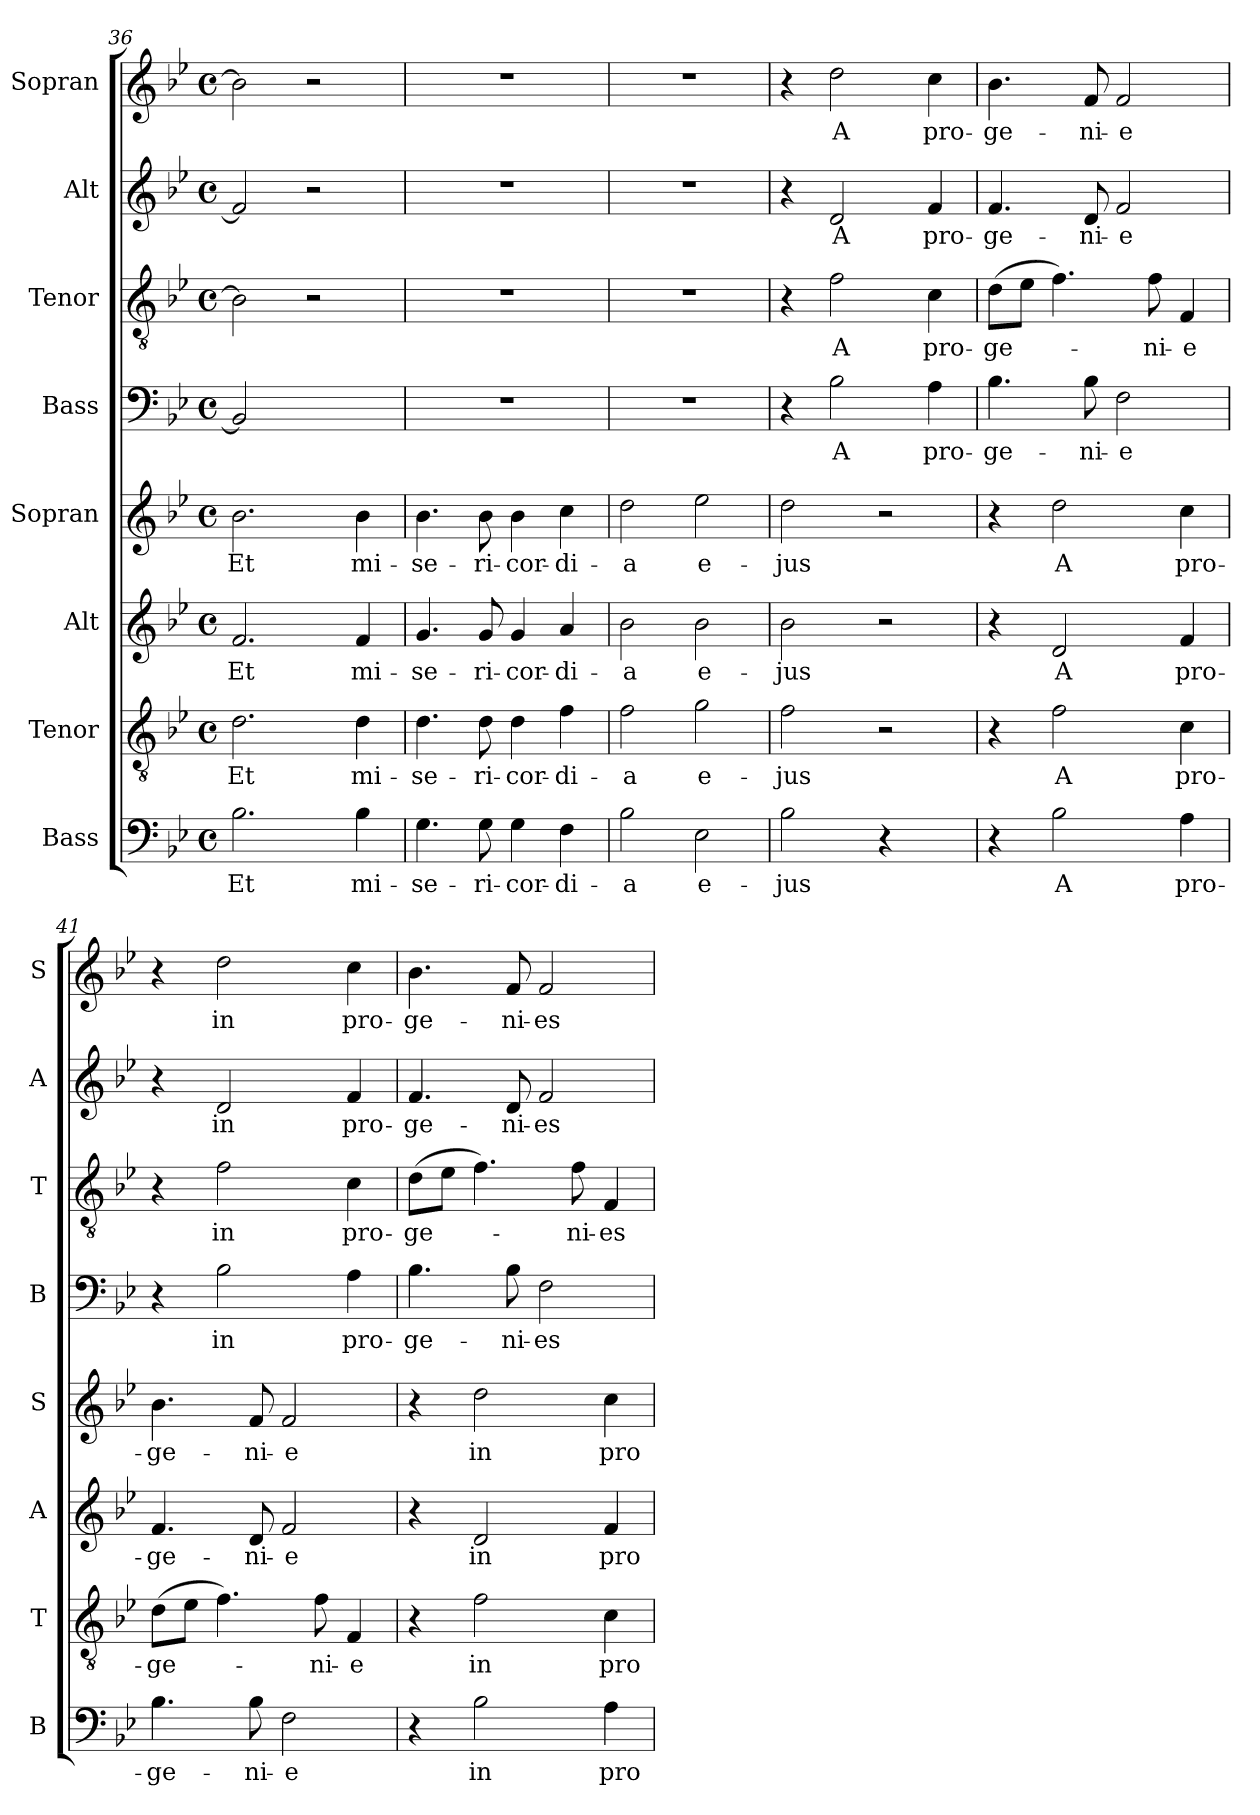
**kern	**text	**kern	**text	**kern	**text	**kern	**text	**kern	**text	**kern	**text	**kern	**text	**kern	**text
*part8	*part8	*part7	*part7	*part6	*part6	*part5	*part5	*part4	*part4	*part3	*part3	*part2	*part2	*part1	*part1
*staff8	*staff8	*staff7	*staff7	*staff6	*staff6	*staff5	*staff5	*staff4	*staff4	*staff3	*staff3	*staff2	*staff2	*staff1	*staff1
*I"Bass	*	*I"Tenor	*	*I"Alt	*	*I"Sopran	*	*I"Bass	*	*I"Tenor	*	*I"Alt	*	*I"Sopran	*
*I'B	*	*I'T	*	*I'A	*	*I'S	*	*I'B	*	*I'T	*	*I'A	*	*I'S	*
*clefF4	*	*clefGv2	*	*clefG2	*	*clefG2	*	*clefF4	*	*clefGv2	*	*clefG2	*	*clefG2	*
*k[b-e-]	*	*k[b-e-]	*	*k[b-e-]	*	*k[b-e-]	*	*k[b-e-]	*	*k[b-e-]	*	*k[b-e-]	*	*k[b-e-]	*
*B-:	*	*B-:	*	*B-:	*	*B-:	*	*B-:	*	*B-:	*	*B-:	*	*B-:	*
*M4/4	*	*M4/4	*	*M4/4	*	*M4/4	*	*M4/4	*	*M4/4	*	*M4/4	*	*M4/4	*
*met(c)	*	*met(c)	*	*met(c)	*	*met(c)	*	*met(c)	*	*met(c)	*	*met(c)	*	*met(c)	*
=36	=36	=36	=36	=36	=36	=36	=36	=36	=36	=36	=36	=36	=36	=36	=36
2.B-\	Et	2.d\	Et	2.f/	Et	2.b-\	Et	2BB-/]	.	2B-\]	.	2f/]	.	2b-\]	.
.	.	.	.	.	.	.	.	2ryy	.	2r	.	2r	.	2r	.
4B-\	mi-	4d\	mi-	4f/	mi-	4b-\	mi-	.	.	.	.	.	.	.	.
=37	=37	=37	=37	=37	=37	=37	=37	=37	=37	=37	=37	=37	=37	=37	=37
4.G\	-se-	4.d\	-se-	4.g/	-se-	4.b-\	-se-	1r	.	1r	.	1r	.	1r	.
8G\	-ri-	8d\	-ri-	8g/	-ri-	8b-\	-ri-	.	.	.	.	.	.	.	.
4G\	-cor-	4d\	-cor-	4g/	-cor-	4b-\	-cor-	.	.	.	.	.	.	.	.
4F\	-di-	4f\	-di-	4a/	-di-	4cc\	-di-	.	.	.	.	.	.	.	.
=38	=38	=38	=38	=38	=38	=38	=38	=38	=38	=38	=38	=38	=38	=38	=38
2B-\	-a	2f\	-a	2b-\	-a	2dd\	-a	1r	.	1r	.	1r	.	1r	.
2E-\	e-	2g\	e-	2b-\	e-	2ee-\	e-	.	.	.	.	.	.	.	.
=39	=39	=39	=39	=39	=39	=39	=39	=39	=39	=39	=39	=39	=39	=39	=39
2B-\	-jus	2f\	-jus	2b-\	-jus	2dd\	-jus	4r	.	4r	.	4r	.	4r	.
.	.	.	.	.	.	.	.	2B-\	A	2f\	A	2d/	A	2dd\	A
4r	.	2r	.	2r	.	2r	.	.	.	.	.	.	.	.	.
4ryy	.	.	.	.	.	.	.	4A\	pro-	4c\	pro-	4f/	pro-	4cc\	pro-
!!LO:LB:g=z
=40	=40	=40	=40	=40	=40	=40	=40	=40	=40	=40	=40	=40	=40	=40	=40
4r	.	4r	.	4r	.	4r	.	4.B-\	-ge-	(8d\L	-ge-	4.f/	-ge-	4.b-\	-ge-
.	.	.	.	.	.	.	.	.	.	8e-\J	.	.	.	.	.
2B-\	A	2f\	A	2d/	A	2dd\	A	.	.	4.f\)	.	.	.	.	.
.	.	.	.	.	.	.	.	8B-\	-ni-	.	.	8d/	-ni-	8f/	-ni-
.	.	.	.	.	.	.	.	2F\	-e	.	.	2f/	-e	2f/	-e
.	.	.	.	.	.	.	.	.	.	8f\	-ni-	.	.	.	.
4A\	pro-	4c\	pro-	4f/	pro-	4cc\	pro-	.	.	4F/	-e	.	.	.	.
=41	=41	=41	=41	=41	=41	=41	=41	=41	=41	=41	=41	=41	=41	=41	=41
4.B-\	-ge-	(8d\L	-ge-	4.f/	-ge-	4.b-\	-ge-	4r	.	4r	.	4r	.	4r	.
.	.	8e-\J	.	.	.	.	.	.	.	.	.	.	.	.	.
.	.	4.f\)	.	.	.	.	.	2B-\	in	2f\	in	2d/	in	2dd\	in
8B-\	-ni-	.	.	8d/	-ni-	8f/	-ni-	.	.	.	.	.	.	.	.
2F\	-e	.	.	2f/	-e	2f/	-e	.	.	.	.	.	.	.	.
.	.	8f\	-ni-	.	.	.	.	.	.	.	.	.	.	.	.
.	.	4F/	-e	.	.	.	.	4A\	pro-	4c\	pro-	4f/	pro-	4cc\	pro-
=42	=42	=42	=42	=42	=42	=42	=42	=42	=42	=42	=42	=42	=42	=42	=42
4r	.	4r	.	4r	.	4r	.	4.B-\	-ge-	(8d\L	-ge-	4.f/	-ge-	4.b-\	-ge-
.	.	.	.	.	.	.	.	.	.	8e-\J	.	.	.	.	.
2B-\	in	2f\	in	2d/	in	2dd\	in	.	.	4.f\)	.	.	.	.	.
.	.	.	.	.	.	.	.	8B-\	-ni-	.	.	8d/	-ni-	8f/	-ni-
.	.	.	.	.	.	.	.	2F\	-es	.	.	2f/	-es	2f/	-es
.	.	.	.	.	.	.	.	.	.	8f\	-ni-	.	.	.	.
4A\	pro-	4c\	pro-	4f/	pro-	4cc\	pro-	.	.	4F/	-es	.	.	.	.
=	=	=	=	=	=	=	=	=	=	=	=	=	=	=	=
*-	*-	*-	*-	*-	*-	*-	*-	*-	*-	*-	*-	*-	*-	*-	*-
